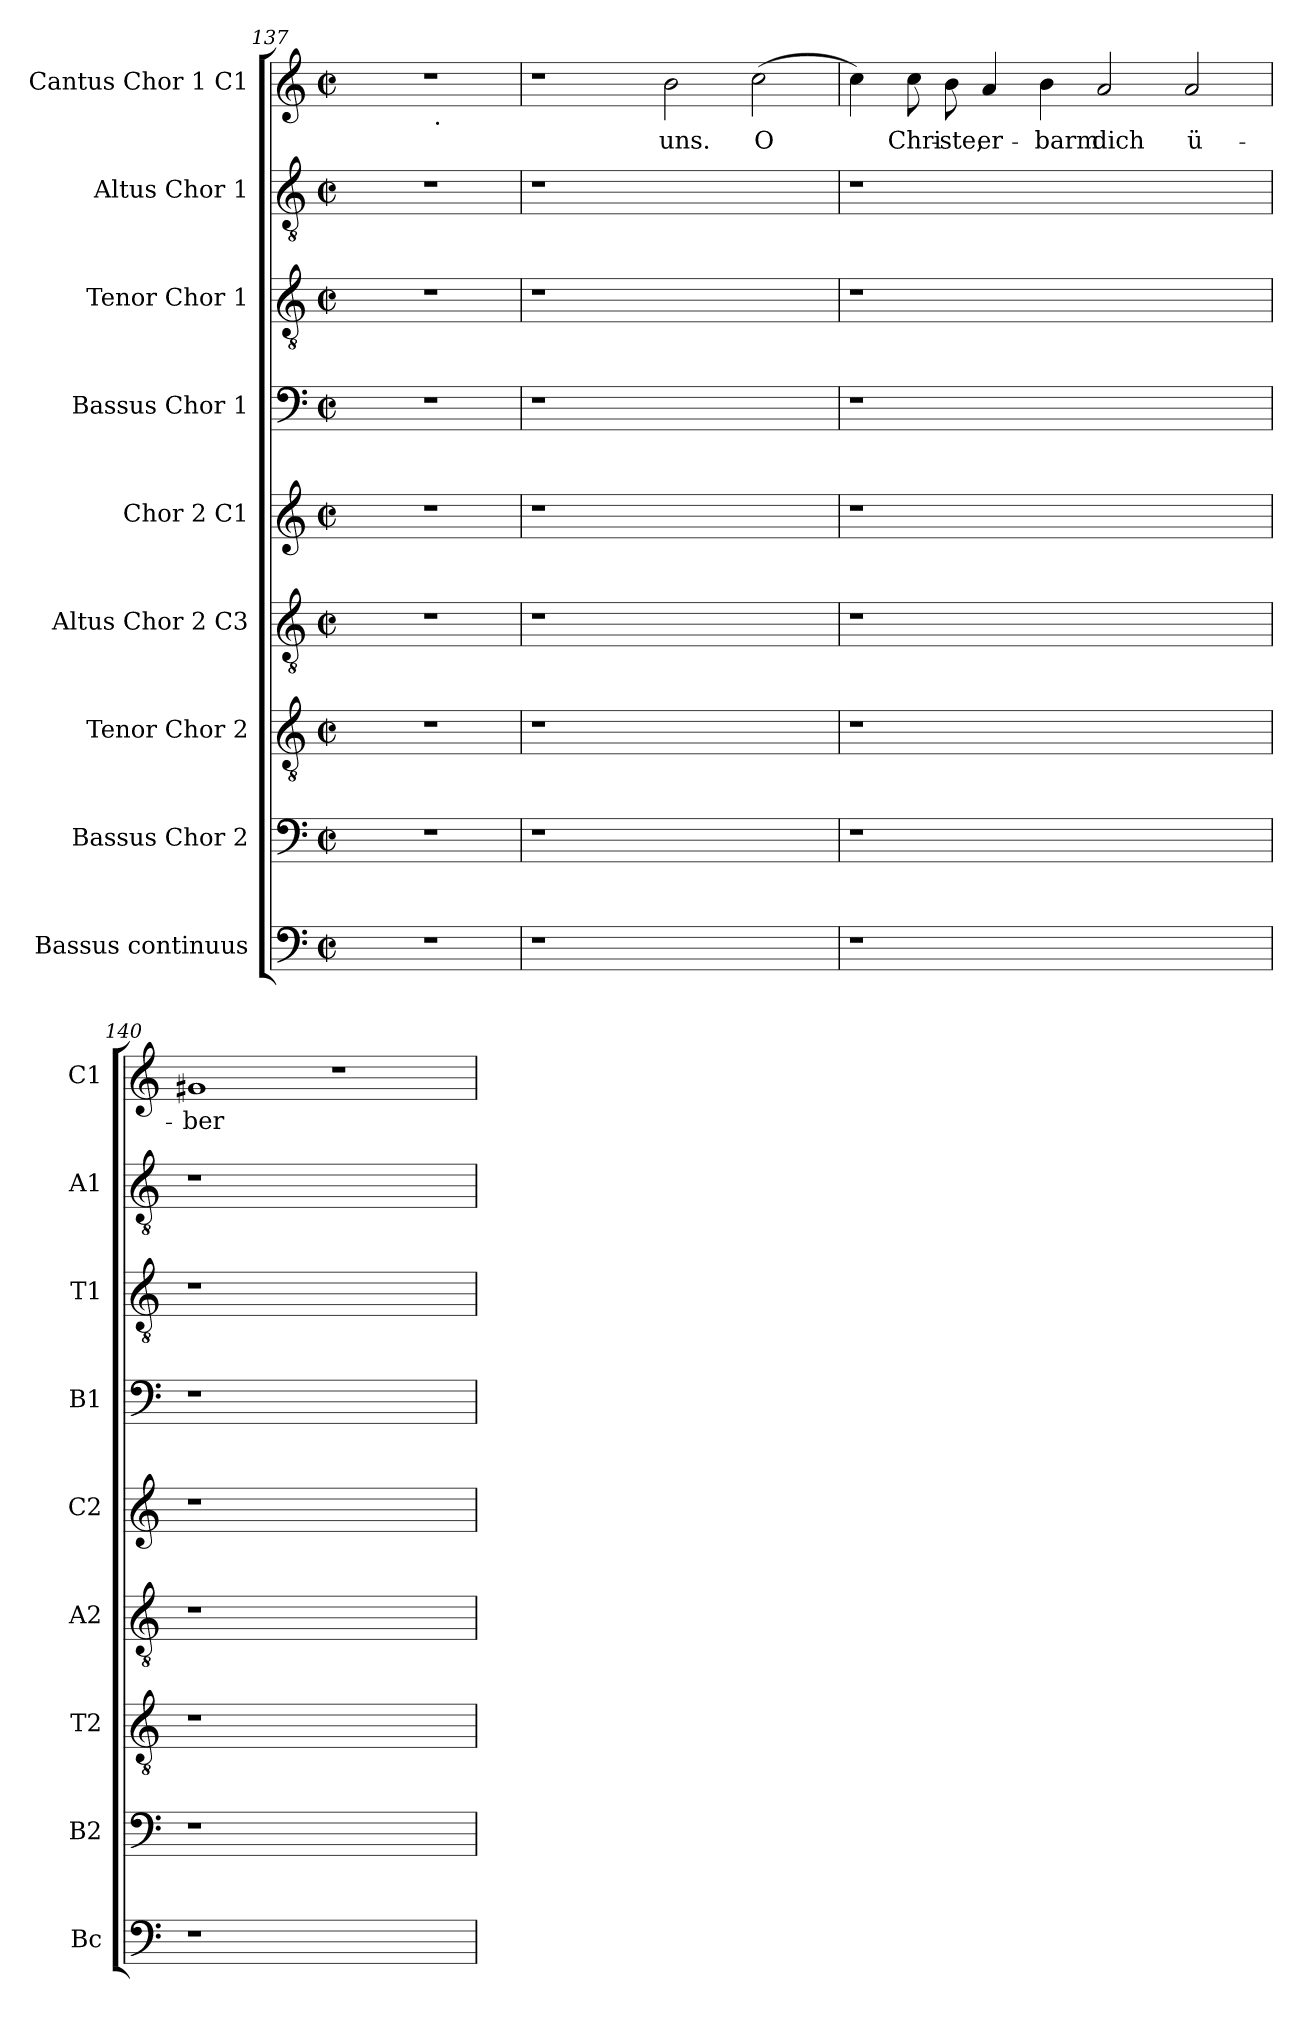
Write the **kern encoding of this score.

**kern	**kern	**kern	**kern	**kern	**kern	**kern	**kern	**kern	**text
*part9	*part8	*part7	*part6	*part5	*part4	*part3	*part2	*part1	*part1
*staff9	*staff8	*staff7	*staff6	*staff5	*staff4	*staff3	*staff2	*staff1	*staff1
*I"Bassus continuus	*I"Bassus Chor 2	*I"Tenor Chor 2	*I"Altus Chor 2 C3	*I"Chor 2 C1	*I"Bassus Chor 1	*I"Tenor Chor 1	*I"Altus Chor 1	*I"Cantus Chor 1 C1	*
*I'Bc	*I'B2	*I'T2	*I'A2	*I'C2	*I'B1	*I'T1	*I'A1	*I'C1	*
*clefF4	*clefF4	*clefGv2	*clefGv2	*clefG2	*clefF4	*clefGv2	*clefGv2	*clefG2	*
*ITrd7c12	*	*	*	*	*	*	*	*	*
*k[]	*k[]	*k[]	*k[]	*k[]	*k[]	*k[]	*k[]	*k[]	*
*C:	*C:	*C:	*C:	*C:	*C:	*C:	*C:	*C:	*
*M2/2	*M2/2	*M2/2	*M2/2	*M2/2	*M2/2	*M2/2	*M2/2	*M2/2	*
*met(c|)	*met(c|)	*met(c|)	*met(c|)	*met(c|)	*met(c|)	*met(c|)	*met(c|)	*met(c|)	*
=137	=137	=137	=137	=137	=137	=137	=137	=137	=137
*	*	*	*	*	*	*	*	*^	*
1r	1r	1r	1r	1r	1r	1r	1r	1r	2ryy	.
!	!	!	!	!	!	!	!	!	!LO:TX:b:t=.	!
.	.	.	.	.	.	.	.	.	2ryy	.
*	*	*	*	*	*	*	*	*v	*v	*
=138	=138	=138	=138	=138	=138	=138	=138	=138	=138
1r	1r	1r	1r	1r	1r	1r	1r	1r	.
!	!	!	!	!	!	!	!	!	!LO:LY:b
1ryy	1ryy	1ryy	1ryy	1ryy	1ryy	1ryy	1ryy	2b\	uns.
!	!	!	!	!	!	!	!	!	!LO:LY:b
.	.	.	.	.	.	.	.	(>2cc\	O
=139	=139	=139	=139	=139	=139	=139	=139	=139	=139
1r	1r	1r	1r	1r	1r	1r	1r	4cc\)	.
!	!	!	!	!	!	!	!	!	!LO:LY:b
.	.	.	.	.	.	.	.	8cc\	Chri-
!	!	!	!	!	!	!	!	!	!LO:LY:b
.	.	.	.	.	.	.	.	8b\	-ste,
!	!	!	!	!	!	!	!	!	!LO:LY:b
.	.	.	.	.	.	.	.	4a/	er-
!	!	!	!	!	!	!	!	!	!LO:LY:b
.	.	.	.	.	.	.	.	4b\	-barm
!	!	!	!	!	!	!	!	!	!LO:LY:b
1ryy	1ryy	1ryy	1ryy	1ryy	1ryy	1ryy	1ryy	2a/	dich
!	!	!	!	!	!	!	!	!	!LO:LY:b
.	.	.	.	.	.	.	.	2a/	ü-
=140	=140	=140	=140	=140	=140	=140	=140	=140	=140
!	!	!	!	!	!	!	!	!	!LO:LY:b
1r	1r	1r	1r	1r	1r	1r	1r	1g#X	-ber
1ryy	1ryy	1ryy	1ryy	1ryy	1ryy	1ryy	1ryy	1r	.
=	=	=	=	=	=	=	=	=	=
*-	*-	*-	*-	*-	*-	*-	*-	*-	*-
